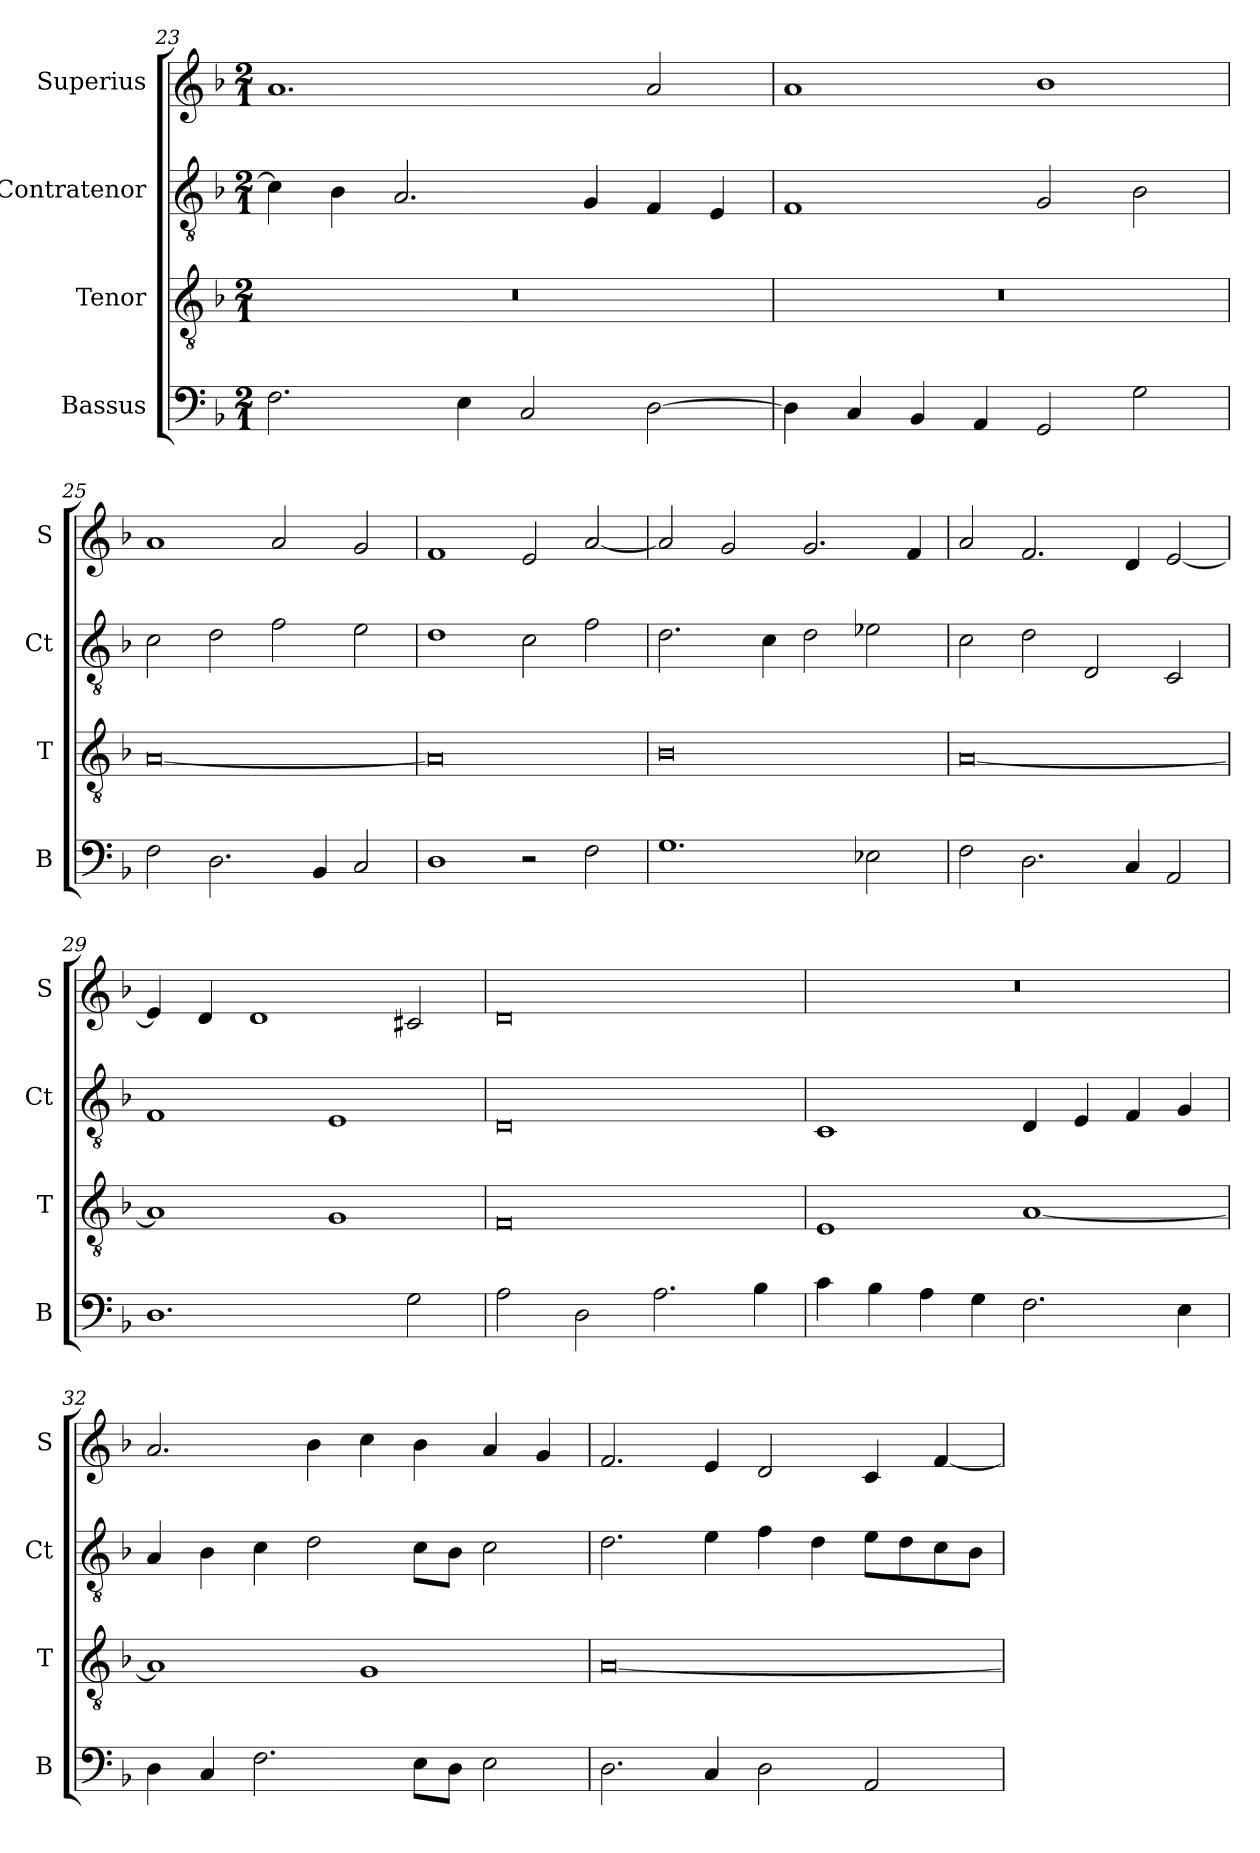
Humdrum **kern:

**kern	**kern	**kern	**kern
*part4	*part3	*part2	*part1
*staff4	*staff3	*staff2	*staff1
*I"Bassus	*I"Tenor	*I"Contratenor	*I"Superius
*I'B	*I'T	*I'Ct	*I'S
*clefF4	*clefGv2	*clefGv2	*clefG2
*k[b-]	*k[b-]	*k[b-]	*k[b-]
*M2/1	*M2/1	*M2/1	*M2/1
=23	=23	=23	=23
2.F\	0r	4c\]	1.a
.	.	4B-\	.
.	.	2.A/	.
4E\	.	.	.
2C/	.	.	.
.	.	4G/	.
[2D\	.	4F/	2a/
.	.	4E/	.
=24	=24	=24	=24
4D\]	0r	1F	1a
4C/	.	.	.
4BB-/	.	.	.
4AA/	.	.	.
2GG/	.	2G/	1b-
2G\	.	2B-\	.
=25	=25	=25	=25
2F\	[0A	2c\	1a
2.D\	.	2d\	.
.	.	2f\	2a/
4BB-/	.	.	.
2C/	.	2e\	2g/
=26	=26	=26	=26
1D	0A]	1d	1f
2r	.	2c\	2e/
2F\	.	2f\	[2a/
=27	=27	=27	=27
1.G	0B-	2.d\	2a/]
.	.	.	2g/
.	.	4c\	.
.	.	2d\	2.g/
2E-X\	.	2e-X\	.
.	.	.	4f/
=28	=28	=28	=28
2F\	[0A	2c\	2a/
2.D\	.	2d\	2.f/
.	.	2D/	.
4C/	.	.	4d/
2AA/	.	2C/	[2e/
=29	=29	=29	=29
1.D	1A]	1F	4e/]
.	.	.	4d/
.	.	.	1d
.	1G	1E	.
2G\	.	.	2c#X/
=30	=30	=30	=30
2A\	0F	0D	0d
2D\	.	.	.
2.A\	.	.	.
4B-\	.	.	.
=31	=31	=31	=31
4c\	1E	1C	0r
4B-\	.	.	.
4A\	.	.	.
4G\	.	.	.
2.F\	[1A	4D/	.
.	.	4E/	.
.	.	4F/	.
4E\	.	4G/	.
=32	=32	=32	=32
4D\	1A]	4A/	2.a/
4C/	.	4B-\	.
2.F\	.	4c\	.
.	.	2d\	4b-\
.	1G	.	4cc\
8E\L	.	8c\L	4b-\
8D\J	.	8B-\J	.
2E\	.	2c\	4a/
.	.	.	4g/
=33	=33	=33	=33
2.D\	[0A	2.d\	2.f/
4C/	.	4e\	4e/
2D\	.	4f\	2d/
.	.	4d\	.
2AA/	.	8e\L	4c/
.	.	8d\	.
.	.	8c\	[4f/
.	.	8B-\J	.
=	=	=	=
*-	*-	*-	*-
